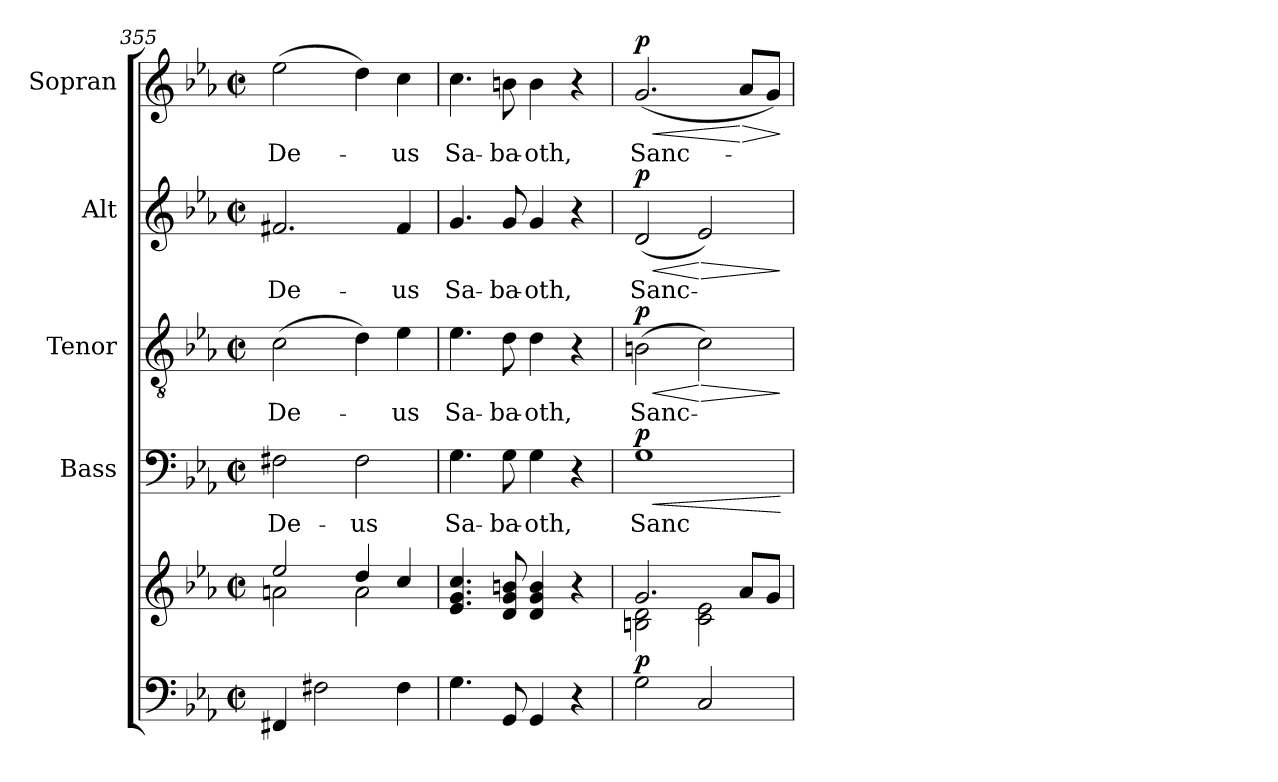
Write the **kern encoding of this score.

**kern	**kern	**dynam	**kern	**text	**dynam	**kern	**text	**dynam	**kern	**text	**dynam	**kern	**text	**dynam
*part5	*part5	*part5	*part4	*part4	*part4	*part3	*part3	*part3	*part2	*part2	*part2	*part1	*part1	*part1
*staff6	*staff5	*staff5/6	*staff4	*staff4	*staff4	*staff3	*staff3	*staff3	*staff2	*staff2	*staff2	*staff1	*staff1	*staff1
*	*	*	*I"Bass	*	*	*I"Tenor	*	*	*I"Alt	*	*	*I"Sopran	*	*
*	*	*	*I'B.	*	*	*I'T.	*	*	*I'A.	*	*	*I'S.	*	*
*clefF4	*clefG2	*	*clefF4	*	*	*clefGv2	*	*	*clefG2	*	*	*clefG2	*	*
*k[b-e-a-]	*k[b-e-a-]	*	*k[b-e-a-]	*	*	*k[b-e-a-]	*	*	*k[b-e-a-]	*	*	*k[b-e-a-]	*	*
*E-:	*E-:	*	*E-:	*	*	*E-:	*	*	*E-:	*	*	*E-:	*	*
*M2/2	*M2/2	*	*M2/2	*	*	*M2/2	*	*	*M2/2	*	*	*M2/2	*	*
*met(c|)	*met(c|)	*	*met(c|)	*	*	*met(c|)	*	*	*met(c|)	*	*	*met(c|)	*	*
=355	=355	=355	=355	=355	=355	=355	=355	=355	=355	=355	=355	=355	=355	=355
*	*^	*	*	*	*	*	*	*	*	*	*	*	*	*
!	!	!	!	!	!LO:LY:b	!	!	!LO:LY:b	!	!	!LO:LY:b	!	!	!LO:LY:b	!
4FF#X/	2ee-/	2an\	.	2F#X\	De-	.	(>2c\	De-	.	2.f#X/	De-	.	(>2ee-\	De-	.
2F#X\	.	.	.	.	.	.	.	.	.	.	.	.	.	.	.
!	!	!	!	!	!LO:LY:b	!	!	!	!	!	!	!	!	!	!
.	4dd/	2a\	.	2F#\	-us	.	4d\)	.	.	.	.	.	4dd\)	.	.
!	!	!	!	!	!	!	!	!LO:LY:b	!	!	!LO:LY:b	!	!	!LO:LY:b	!
4F#\	4cc/	.	.	.	.	.	4e-\	-us	.	4f#/	-us	.	4cc\	-us	.
*	*v	*v	*	*	*	*	*	*	*	*	*	*	*	*	*
=356	=356	=356	=356	=356	=356	=356	=356	=356	=356	=356	=356	=356	=356	=356
!	!	!	!	!LO:LY:b	!	!	!LO:LY:b	!	!	!LO:LY:b	!	!	!LO:LY:b	!
4.G\	4.e-/ 4.g/ 4.cc/	.	4.G\	Sa-	.	4.e-\	Sa-	.	4.g/	Sa-	.	4.cc\	Sa-	.
!	!	!	!	!LO:LY:b	!	!	!LO:LY:b	!	!	!LO:LY:b	!	!	!LO:LY:b	!
8GG/	8d/ 8g/ 8bn/	.	8G\	-ba-	.	8d\	-ba-	.	8g/	-ba-	.	8bn\	-ba-	.
!	!	!	!	!LO:LY:b	!	!	!LO:LY:b	!	!	!LO:LY:b	!	!	!LO:LY:b	!
4GG/	4d/ 4g/ 4b/	.	4G\	-oth,	.	4d\	-oth,	.	4g/	-oth,	.	4b\	-oth,	.
4r	4r	.	4r	.	.	4r	.	.	4r	.	.	4r	.	.
=357	=357	=357	=357	=357	=357	=357	=357	=357	=357	=357	=357	=357	=357	=357
*	*^	*	*	*	*	*	*	*	*	*	*	*	*	*
!	!	!	!LO:DY:b	!	!LO:LY:b	!LO:HP:b	!	!LO:LY:b	!LO:HP:b	!	!LO:LY:b	!LO:HP:b	!	!LO:LY:b	!LO:HP:b
!	!	!	!	!	!	!LO:DY:n=1:a	!	!	!LO:DY:n=1:a	!	!	!LO:DY:n=1:a	!	!	!LO:DY:n=1:a
2G\	2.g/	2Bn\ 2d\	p	1G	Sanc-	< p	(>2Bn\	Sanc-	< p	(<2d/	Sanc-	< p	(<2.g/	Sanc-	< p
!	!	!	!	!	!	!	!	!	!LO:HP:n=1:b	!	!	!LO:HP:n=1:b	!	!	!
2C/	.	2c\ 2e-\	.	.	.	.	2c\)	.	[ >	2e-/)	.	[ >	.	.	.
!	!	!	!	!	!	!	!	!	!	!	!	!	!	!	!LO:HP:n=1:b
.	8a-/L	.	.	.	.	.	.	.	.	.	.	.	8a-/L	.	[ >
.	8g/J	.	.	.	.	.	.	.	.	.	.	.	8g/J)	.	.
*	*v	*v	*	*	*	*	*	*	*	*	*	*	*	*	*
.	.	.	.	.	[	.	.	]	.	.	]	.	.	]
=	=	=	=	=	=	=	=	=	=	=	=	=	=	=
*-	*-	*-	*-	*-	*-	*-	*-	*-	*-	*-	*-	*-	*-	*-
